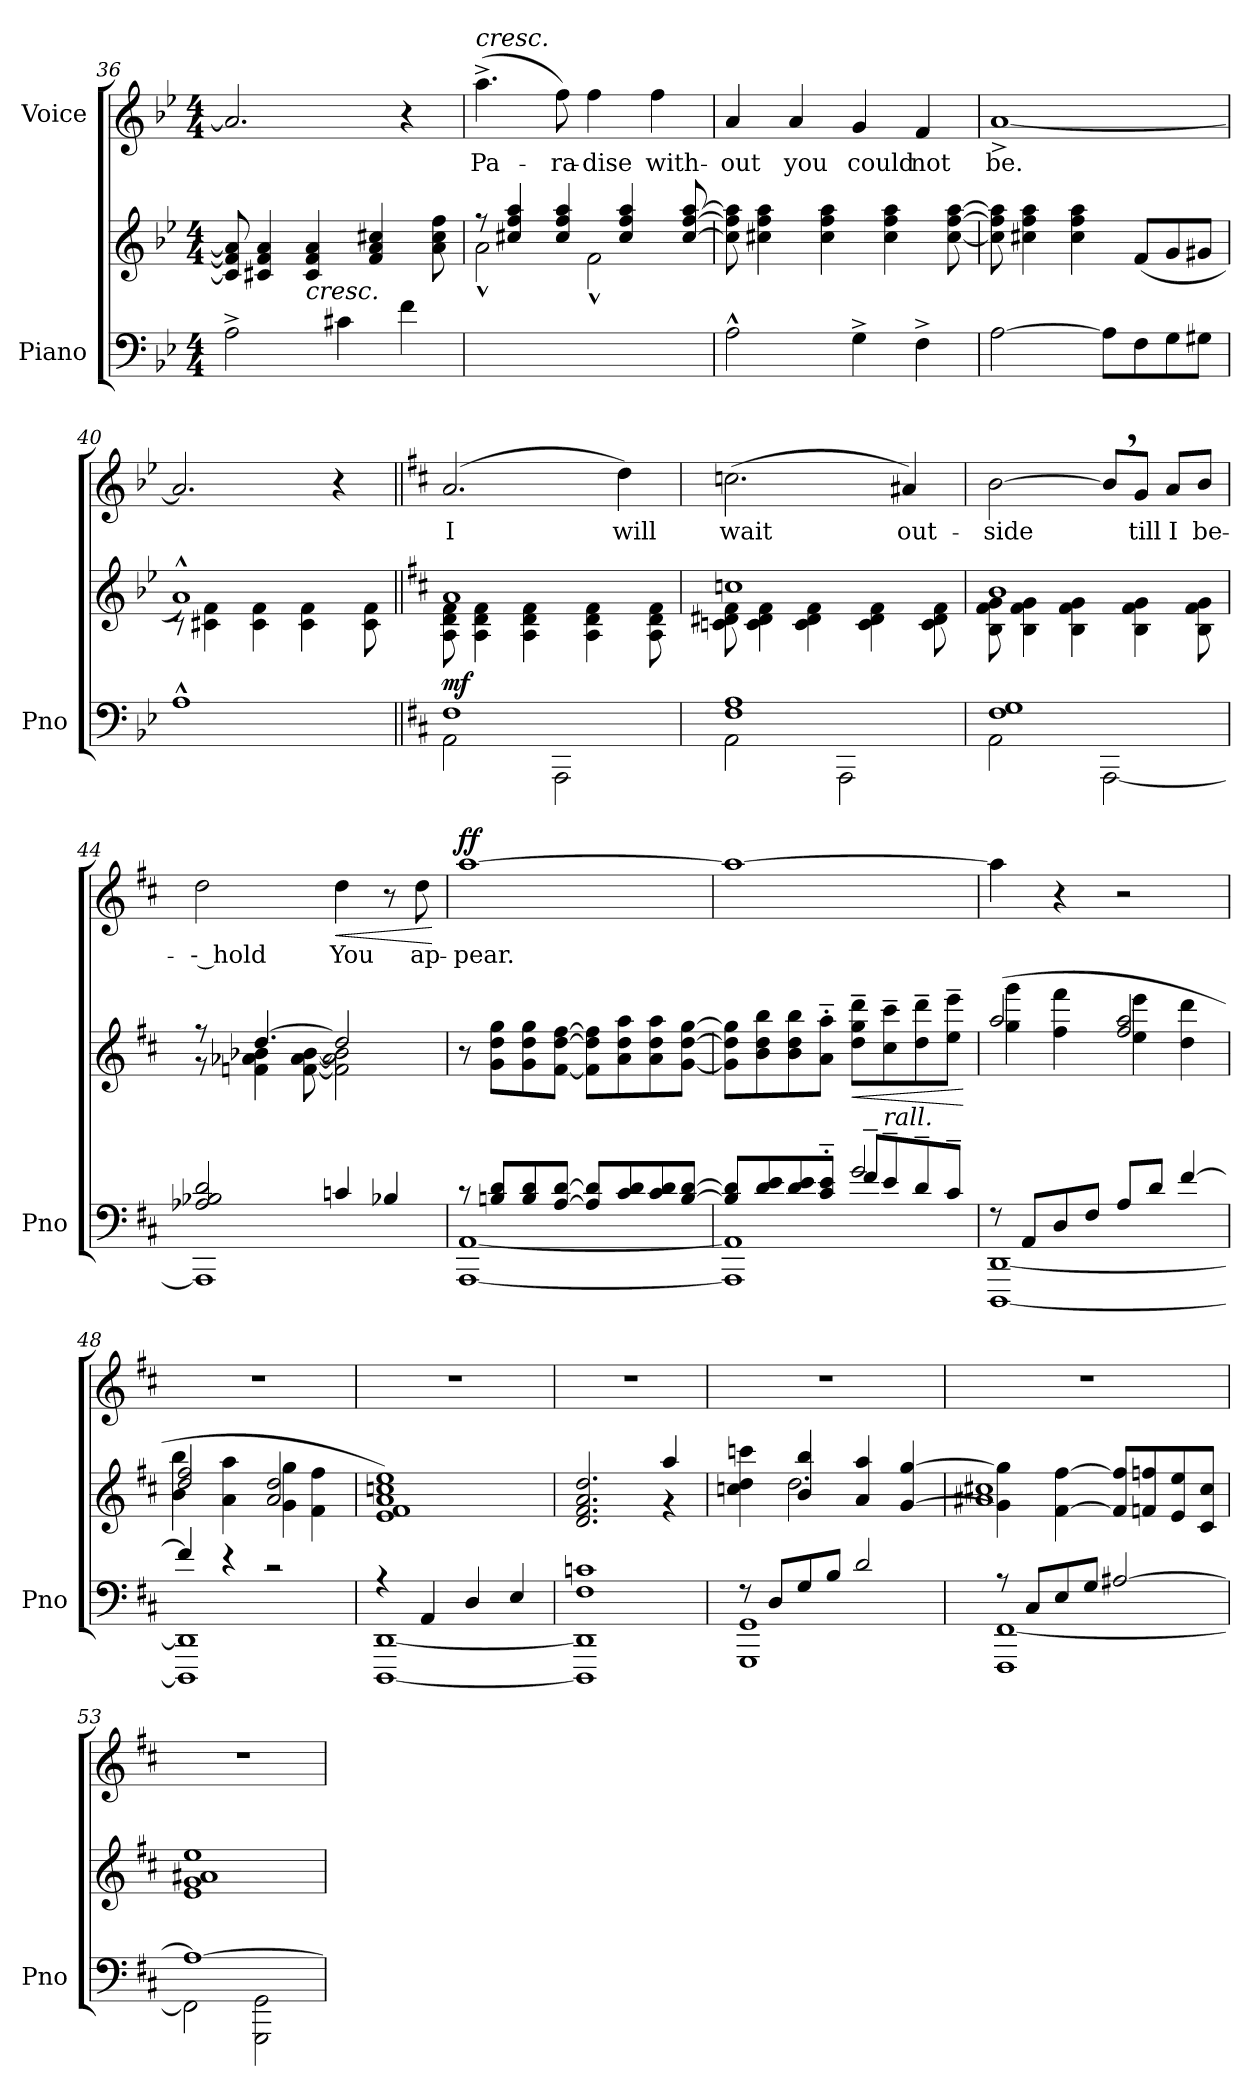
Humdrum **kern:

**kern	**kern	**dynam	**kern	**text	**dynam
*part2	*part2	*part2	*part1	*part1	*part1
*staff3	*staff2	*staff2/3	*staff1	*staff1	*staff1
*I"Piano	*	*	*I"Voice	*	*
*I'Pno	*	*	*	*	*
*clefF4	*clefG2	*	*clefG2	*	*
*k[b-e-]	*k[b-e-]	*	*k[b-e-]	*	*
*M4/4	*M4/4	*	*M4/4	*	*
=36	=36	=36	=36	=36	=36
2A^\	8c#/] 8f/] 8a/]	.	2.a/]	.	.
.	4c#X/ 4f/ 4a/	.	.	.	.
!	!LO:TX:b:i:t=cresc.	!	!	!	!
.	4c#/ 4f/ 4a/	.	.	.	.
4c#X\	.	.	.	.	.
.	4f/ 4a/ 4cc#X/	.	.	.	.
4f\	.	.	4r	.	.
.	8a\ 8cc#\ 8ff\	.	.	.	.
!!LO:LB:g=z
=37	=37	=37	=37	=37	=37
*	*^	*	*	*	*
!	!	!	!	!LO:TX:a:i:t=cresc.	!	!
!	!	!	!	!	!LO:LY:b	!
1ryy	8r	2a^^\	.	(4.aa^\	Pa-	.
.	4cc#X/ 4ff/ 4aa/	.	.	.	.	.
!	!	!	!	!	!LO:LY:b	!
.	4cc#/ 4ff/ 4aa/	.	.	8ff\)	-ra-	.
!	!	!	!	!	!LO:LY:b	!
.	.	2f^^\	.	4ff\	-dise	.
.	4cc#/ 4ff/ 4aa/	.	.	.	.	.
!	!	!	!	!	!LO:LY:b	!
.	.	.	.	4ff\	with-	.
.	[8cc#/ [8ff/ [8aa/	.	.	.	.	.
*	*v	*v	*	*	*	*
=38	=38	=38	=38	=38	=38
!	!	!	!	!LO:LY:b	!
2A^^\	8cc#\] 8ff\] 8aa\]	.	4a/	-out	.
.	4cc#X\ 4ff\ 4aa\	.	.	.	.
!	!	!	!	!LO:LY:b	!
.	.	.	4a/	you	.
.	4cc#\ 4ff\ 4aa\	.	.	.	.
!	!	!	!	!LO:LY:b	!
4G^\	.	.	4g/	could	.
.	4cc#\ 4ff\ 4aa\	.	.	.	.
!	!	!	!	!LO:LY:b	!
4F^\	.	.	4f/	not	.
.	[8cc#\ [8ff\ [8aa\	.	.	.	.
=39	=39	=39	=39	=39	=39
!	!	!	!	!LO:LY:b	!
[2A\	8cc#\] 8ff\] 8aa\]	.	[1a^>	be.	.
.	4cc#X\ 4ff\ 4aa\	.	.	.	.
.	4cc#\ 4ff\ 4aa\	.	.	.	.
8A\L]	.	.	.	.	.
8F\	(>8f/L	.	.	.	.
8G\	8g/	.	.	.	.
8G#X\J	8g#X/J	.	.	.	.
=40	=40	=40	=40	=40	=40
*	*^	*	*	*	*
1A^^	1a^^)	8r	.	2.a/]	.	.
.	.	4c#X\ 4f\	.	.	.	.
.	.	4c#\ 4f\	.	.	.	.
.	.	4c#\ 4f\	.	.	.	.
.	.	.	.	4r	.	.
.	.	8c#\ 8f\	.	.	.	.
!!LO:PB:g=z
=41||	=41||	=41||	=41||	=41||	=41||	=41||
*k[f#c#]	*k[f#c#]	*	*	*k[f#c#]	*	*
*^	*	*	*	*	*	*
!	!	!	!	!LO:DY:b	!	!LO:LY:b	!LO:DY:a
!	!	!	!	!	!	!	!LO:DY:n=1:a
1F#	2AA\	1a	8A\ 8d\ 8f#\	mf	(2.a/	I	mf other-dynamics
.	.	.	4A\ 4d\ 4f#\	.	.	.	.
.	.	.	4A\ 4d\ 4f#\	.	.	.	.
.	2AAA\	.	.	.	.	.	.
.	.	.	4A\ 4d\ 4f#\	.	.	.	.
!	!	!	!	!	!	!LO:LY:b	!
.	.	.	.	.	4dd\)	will	.
.	.	.	8A\ 8d\ 8f#\	.	.	.	.
=42	=42	=42	=42	=42	=42	=42	=42
!	!	!	!	!	!	!LO:LY:b	!
1F# 1A	2AA\	1ccn	8cn\ 8d#X\ 8f#\	.	(2.ccn\	wait	.
.	.	.	4c\ 4d#\ 4f#\	.	.	.	.
.	.	.	4c\ 4d#\ 4f#\	.	.	.	.
.	2AAA\	.	.	.	.	.	.
.	.	.	4c\ 4d#\ 4f#\	.	.	.	.
!	!	!	!	!	!	!LO:LY:b	!
.	.	.	.	.	4a#X/)	out-	.
.	.	.	8c\ 8d#\ 8f#\	.	.	.	.
=43	=43	=43	=43	=43	=43	=43	=43
!	!	!	!	!	!	!LO:LY:b	!
1F# 1G	2AA\	1b	8B\ 8f#\ 8g\	.	[2b\	-side	.
.	.	.	4B\ 4f#\ 4g\	.	.	.	.
.	.	.	4B\ 4f#\ 4g\	.	.	.	.
.	[2AAA\	.	.	.	8b,/L]	.	.
!	!	!	!	!	!	!LO:LY:b	!
.	.	.	4B\ 4f#\ 4g\	.	8g/J	till	.
!	!	!	!	!	!	!LO:LY:b	!
.	.	.	.	.	8a/L	I	.
!	!	!	!	!	!	!LO:LY:b	!
.	.	.	8B\ 8f#\ 8g\	.	8b/J	be-	.
!!LO:LB:g=z
=44	=44	=44	=44	=44	=44	=44	=44
!	!	!	!	!	!	!LO:LY:b	!
2A-X/ 2B-X/ 2d/	1AAA]	8r	8r	.	2dd\	-- hold	.
.	.	[4.dd/	4fn\ 4a-X\ 4b-X\	.	.	.	.
.	.	.	[8f\ [<8a-\ [>8b-\	.	.	.	.
!	!	!	!	!	!	!LO:LY:b	!LO:HP:b
4cn/	.	2dd/]	2f\] 2a-\] 2b-\]	.	4dd\	You	<
4B-X/	.	.	.	.	8r	.	.
!	!	!	!	!	!	!LO:LY:b	!
.	.	.	.	.	8dd\	ap-	.
*v	*v	*	*	*	*	*	*
*	*v	*v	*	*	*	*
.	.	.	.	.	[
=45	=45	=45	=45	=45	=45
*^	*	*	*	*	*
!	!	!	!	!	!LO:LY:b	!LO:DY:a
8r	[1AAA [1AA	8r	.	[1aa	-pear.	ff
8Bn/ 8d/L	.	8g\ 8dd\ 8gg\L	.	.	.	.
8B/ 8d/	.	8g\ 8dd\ 8gg\	.	.	.	.
[<8A/ [8d/J	.	[8f#\ [8dd\ [8ff#\J	.	.	.	.
8A/] 8d/]L	.	8f#\] 8dd\] 8ff#\]L	.	.	.	.
8c#/ 8d/	.	8a\ 8dd\ 8aa\	.	.	.	.
8c#/ 8d/	.	8a\ 8dd\ 8aa\	.	.	.	.
[<8B/ [8d/J	.	[8g\ [8dd\ [8gg\J	.	.	.	.
=46	=46	=46	=46	=46	=46	=46
*	*^	*	*	*	*	*
8B/] 8d/]L	1AAA] 1AA]	2ryy	8g\] 8dd\] 8gg\]L	.	1aa_	.	.
8d/ 8e/	.	.	8b\ 8dd\ 8bb\	.	.	.	.
8d/ 8e/	.	.	8b\ 8dd\ 8bb\	.	.	.	.
8c#/'~ 8e/'~J	.	.	8a\'~ 8aa\'~J	.	.	.	.
!	!	!	!	!LO:HP:b	!	!	!
2g/	.	8f#~/L	8dd\~ 8gg\~ 8ddd\~L	<	.	.	.
!	!	!LO:TX:a:i:t=rall.	!	!	!	!	!
.	.	8e~/	8cc#\~ 8ccc#\~	.	.	.	.
.	.	8d~/	8dd\~ 8ddd\~	.	.	.	.
.	.	8c#~/J	8ee\~ 8eee\~J	.	.	.	.
*v	*v	*v	*	*	*	*	*
.	.	[	.	.	.
!!LO:LB:g=z
=47	=47	=47	=47	=47	=47
*^	*^	*	*	*	*
!	!	!	!	!LO:DY:b	!	!	!
!	!	!	!	!LO:DY:n=1:b	!	!	!
8r	[1DDD [1DD	(2aa/	4gg\ 4ggg\	sf other-dynamics	4aa\]	.	.
8AA/L	.	.	.	.	.	.	.
8D/	.	.	4ff#\ 4fff#\	.	4r	.	.
8F#/J	.	.	.	.	.	.	.
8A/L	.	2ff#/ 2aa/	4ee\ 4eee\	.	2r	.	.
8d/J	.	.	.	.	.	.	.
[4f#/	.	.	4dd\ 4ddd\	.	.	.	.
=48	=48	=48	=48	=48	=48	=48	=48
4f#/]	1DDD] 1DD]	2dd/ 2ff#/	4b\ 4bb\	.	1r	.	.
4r	.	.	4a\ 4aa\	.	.	.	.
2r	.	2a/ 2dd/	4g\ 4gg\	.	.	.	.
.	.	.	4f#\ 4ff#\	.	.	.	.
*	*	*v	*v	*	*	*	*
=49	=49	=49	=49	=49	=49	=49
4r	[1DDD [1DD	1e 1f# 1a 1ccn 1ee)	.	1r	.	.
4AA/	.	.	.	.	.	.
4D/	.	.	.	.	.	.
4E/	.	.	.	.	.	.
=50	=50	=50	=50	=50	=50	=50
*	*	*^	*	*	*	*
1F# 1cn	1DDD] 1DD]	2.d/ 2.f#/ 2.a/ 2.dd/	2.ryy	.	1r	.	.
.	.	4aa/	4r	.	.	.	.
!!LO:LB:g=z
=51	=51	=51	=51	=51	=51	=51	=51
*	*^	*	*	*	*	*	*
!	!	!	!	!	!	!LO:TX:a:color=#FFFFFF:t=.	!	!
8r	1GGG 1GG	2.ryy	4ccn\ 4dd\ 4cccn\	4ryy	.	1r	.	.
8D/L	.	.	.	.	.	.	.	.
8G/	.	.	4b/ 4bb/	2.dd\	.	.	.	.
8B/J	.	.	.	.	.	.	.	.
2d/	.	.	4a/ 4aa/	.	.	.	.	.
.	.	4ryy	[<4g/ [4gg/	.	.	.	.	.
=52	=52	=52	=52	=52	=52	=52	=52	=52
8r	1FFF# [1FF#	2.ryy	4g\] 4gg\]	1a#X 1cc#X	.	1r	.	.
8C#/L	.	.	.	.	.	.	.	.
8E/	.	.	[<4f#\ [>4ff#\	.	.	.	.	.
8G/J	.	.	.	.	.	.	.	.
[2A#X/	.	.	8f#/] 8ff#/]L	.	.	.	.	.
.	.	.	8fn/ 8ffn/	.	.	.	.	.
.	.	4ryy	8e/ 8ee/	.	.	.	.	.
.	.	.	8c#/ 8cc#/J	.	.	.	.	.
*	*v	*v	*	*	*	*	*	*
*	*	*v	*v	*	*	*	*
=53	=53	=53	=53	=53	=53	=53
1A#_	2FF#\]	1e 1g 1a#X 1ee	.	1r	.	.
.	2GGG\ 2GG\	.	.	.	.	.
*v	*v	*	*	*	*	*
=	=	=	=	=	=
*-	*-	*-	*-	*-	*-
